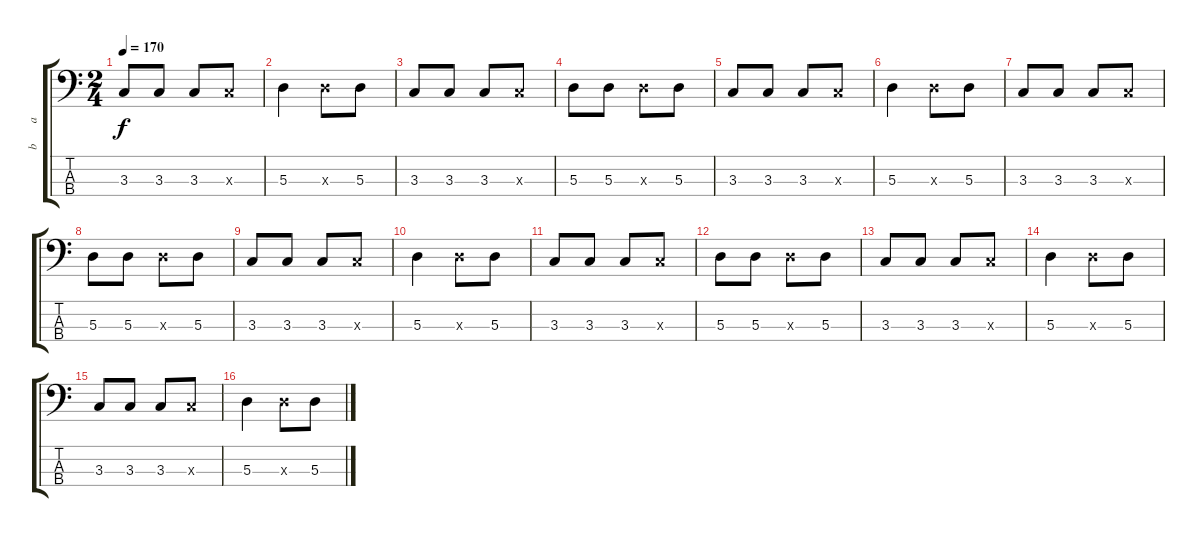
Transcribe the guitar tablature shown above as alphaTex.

\track ("b       a       s      s" "b       a ") {instrument electricbassfinger}
\staff {score tabs}
\tuning (G2 D2 A1 E1) {hide}
\ts (2 4)
\tempo 170
\clef f4
\ks c
3.3.8{dy f} 3.3.8 3.3.8 3.3{x}.8 |
5.3.4 5.3{x}.8 5.3.8 |
3.3.8 3.3.8 3.3.8 3.3{x}.8 |
5.3.8 5.3.8 5.3{x}.8 5.3.8 |
3.3.8 3.3.8 3.3.8 3.3{x}.8 |
5.3.4 5.3{x}.8 5.3.8 |
3.3.8 3.3.8 3.3.8 3.3{x}.8 |
5.3.8 5.3.8 5.3{x}.8 5.3.8 |
3.3.8 3.3.8 3.3.8 3.3{x}.8 |
5.3.4 5.3{x}.8 5.3.8 |
3.3.8 3.3.8 3.3.8 3.3{x}.8 |
5.3.8 5.3.8 5.3{x}.8 5.3.8 |
3.3.8 3.3.8 3.3.8 3.3{x}.8 |
5.3.4 5.3{x}.8 5.3.8 |
3.3.8 3.3.8 3.3.8 3.3{x}.8 |
5.3.4 5.3{x}.8 5.3.8
